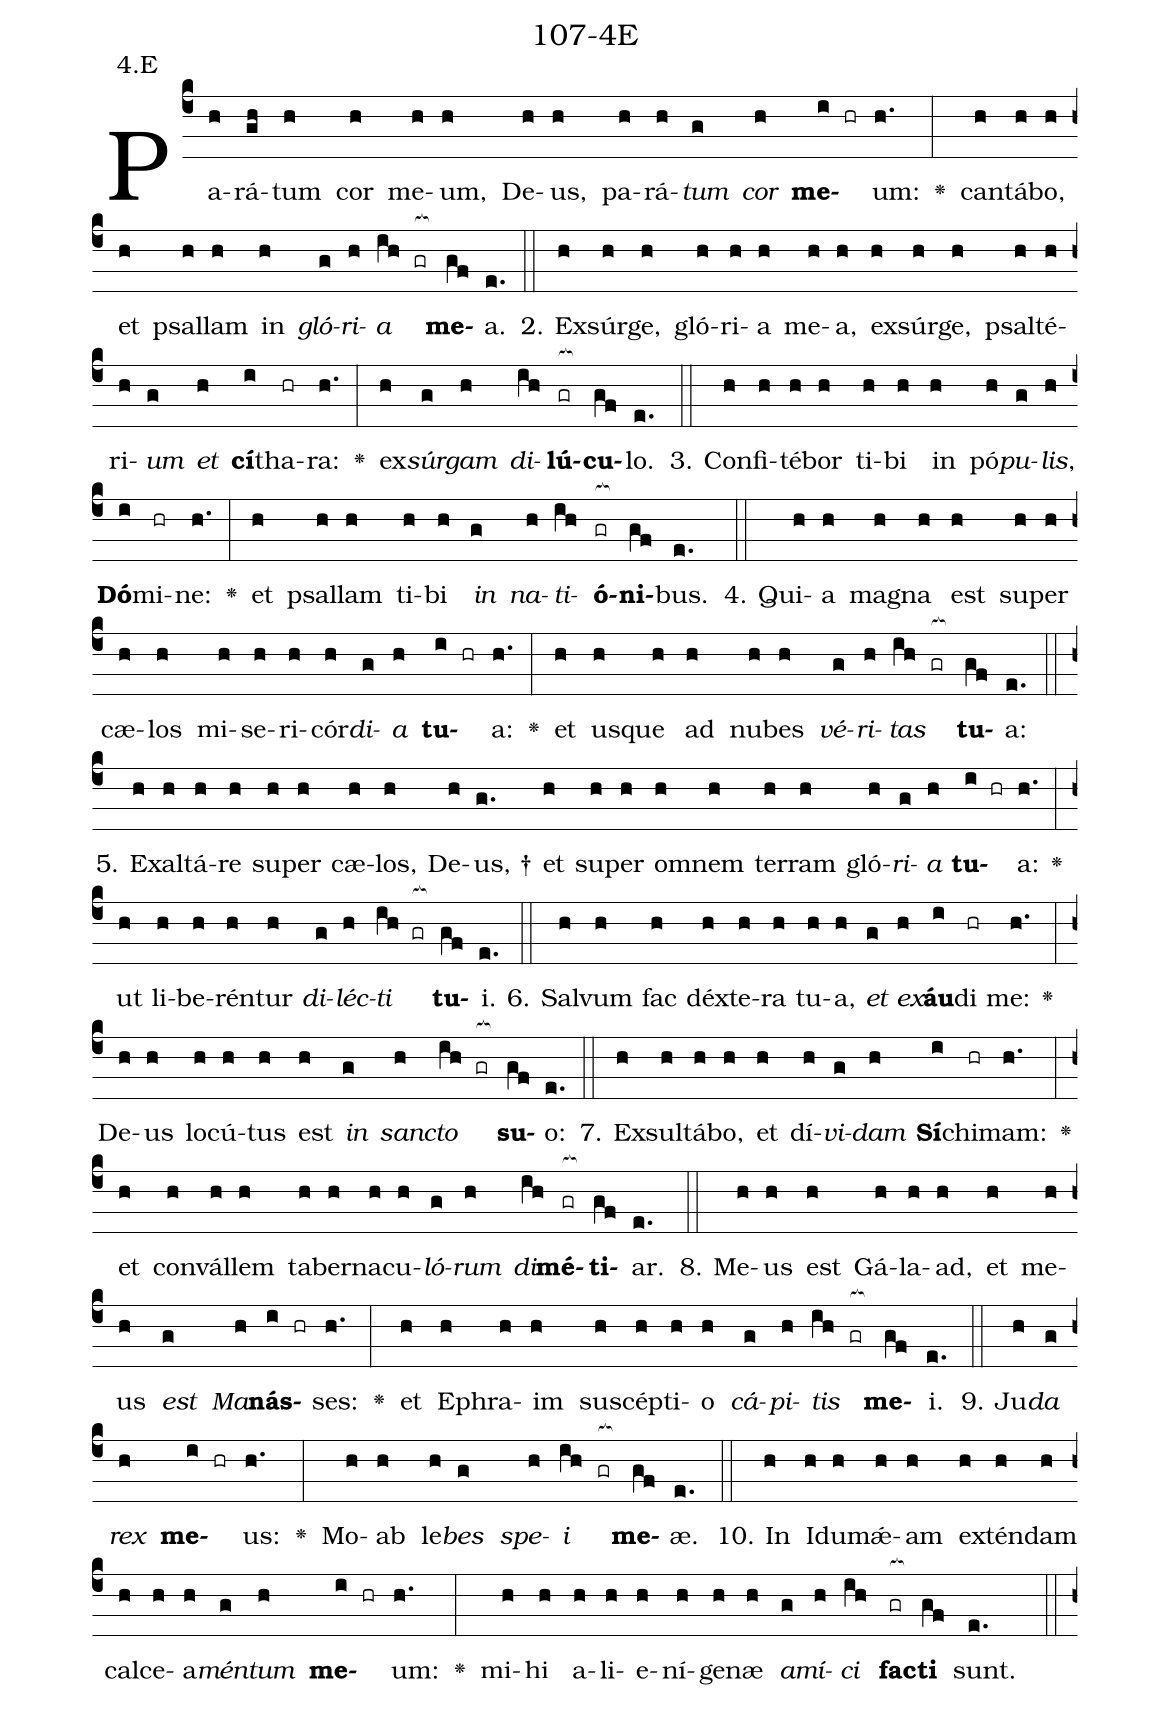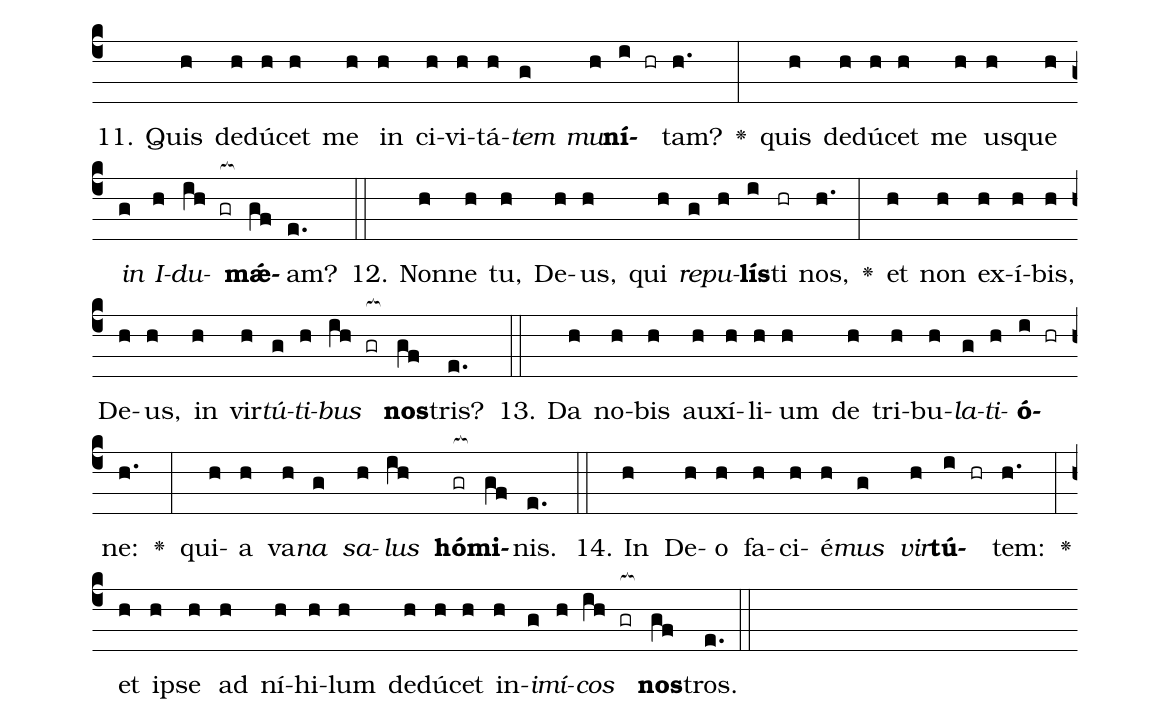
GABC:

name: 107-4E;
annotation: 4.E;
%%
(c4)Pa(h)rá(gh)tum(h) cor(h) me(h)um,(h) De(h)us,(h) pa(h)rá(h)<i>tum</i>(g) <i>cor</i>(h) <b>me</b>(i hr)um:(h.) <v>\greheightstar</v>(:) can(h)tá(h)bo,(h) et(h) psal(h)lam(h) in(h) <i>gló</i>(g)<i>ri</i>(h)<i>a</i>(ih gr[ocb:1{]) <b>me</b>(gf[ocb:0}])a.(e.) (::)
2. Ex(h)súr(h)ge,(h) gló(h)ri(h)a(h) me(h)a,(h) ex(h)súr(h)ge,(h) psal(h)té(h)ri(h)<i>um</i>(g) <i>et</i>(h) <b>cí</b>(i)tha(hr)ra:(h.) <v>\greheightstar</v>(:) ex(h)<i>súr</i>(g)<i>gam</i>(h) <i>di</i>(ih)<b>lú</b>(gr[ocb:1{])<b>cu</b>(gf[ocb:0}])lo.(e.) (::)
3. Con(h)fi(h)té(h)bor(h) ti(h)bi(h) in(h) pó(h)<i>pu</i>(g)<i>lis</i>,(h) <b>Dó</b>(i)mi(hr)ne:(h.) <v>\greheightstar</v>(:) et(h) psal(h)lam(h) ti(h)bi(h) <i>in</i>(g) <i>na</i>(h)<i>ti</i>(ih)<b>ó</b>(gr[ocb:1{])<b>ni</b>(gf[ocb:0}])bus.(e.) (::)
4. Qui(h)a(h) ma(h)gna(h) est(h) su(h)per(h) cæ(h)los(h) mi(h)se(h)ri(h)cór(h)<i>di</i>(g)<i>a</i>(h) <b>tu</b>(i hr)a:(h.) <v>\greheightstar</v>(:) et(h) us(h)que(h) ad(h) nu(h)bes(h) <i>vé</i>(g)<i>ri</i>(h)<i>tas</i>(ih gr[ocb:1{]) <b>tu</b>(gf[ocb:0}])a:(e.) (::)
5. Ex(h)al(h)tá(h)re(h) su(h)per(h) cæ(h)los,(h) De(h)us, †(g.) et(h) su(h)per(h) om(h)nem(h) ter(h)ram(h) gló(h)<i>ri</i>(g)<i>a</i>(h) <b>tu</b>(i hr)a:(h.) <v>\greheightstar</v>(:) ut(h) li(h)be(h)rén(h)tur(h) <i>di</i>(g)<i>léc</i>(h)<i>ti</i>(ih gr[ocb:1{]) <b>tu</b>(gf[ocb:0}])i.(e.) (::)
6. Sal(h)vum(h) fac(h) déx(h)te(h)ra(h) tu(h)a,(h) <i>et</i>(g) <i>ex</i>(h)<b>áu</b>(i)di(hr) me:(h.) <v>\greheightstar</v>(:) De(h)us(h) lo(h)cú(h)tus(h) est(h) <i>in</i>(g) <i>sanc</i>(h)<i>to</i>(ih gr[ocb:1{]) <b>su</b>(gf[ocb:0}])o:(e.) (::)
7. Ex(h)sul(h)tá(h)bo,(h) et(h) dí(h)<i>vi</i>(g)<i>dam</i>(h) <b>Sí</b>(i)chi(hr)mam:(h.) <v>\greheightstar</v>(:) et(h) con(h)vál(h)lem(h) ta(h)ber(h)na(h)cu(h)<i>ló</i>(g)<i>rum</i>(h) <i>di</i>(ih)<b>mé</b>(gr[ocb:1{])<b>ti</b>(gf[ocb:0}])ar.(e.) (::)
8. Me(h)us(h) est(h) Gá(h)la(h)ad,(h) et(h) me(h)us(h) <i>est</i>(g) <i>Ma</i>(h)<b>nás</b>(i hr)ses:(h.) <v>\greheightstar</v>(:) et(h) E(h)phra(h)im(h) su(h)scép(h)ti(h)o(h) <i>cá</i>(g)<i>pi</i>(h)<i>tis</i>(ih gr[ocb:1{]) <b>me</b>(gf[ocb:0}])i.(e.) (::)
9. Ju(h)<i>da</i>(g) <i>rex</i>(h) <b>me</b>(i hr)us:(h.) <v>\greheightstar</v>(:) Mo(h)ab(h) le(h)<i>bes</i>(g) <i>spe</i>(h)<i>i</i>(ih gr[ocb:1{]) <b>me</b>(gf[ocb:0}])æ.(e.) (::)
10. In(h) I(h)du(h)mǽ(h)am(h) ex(h)tén(h)dam(h) cal(h)ce(h)a(h)<i>mén</i>(g)<i>tum</i>(h) <b>me</b>(i hr)um:(h.) <v>\greheightstar</v>(:) mi(h)hi(h) a(h)li(h)e(h)ní(h)ge(h)næ(h) <i>a</i>(g)<i>mí</i>(h)<i>ci</i>(ih) <b>fac</b>(gr[ocb:1{])<b>ti</b>(gf[ocb:0}]) sunt.(e.) (::)
11. Quis(h) de(h)dú(h)cet(h) me(h) in(h) ci(h)vi(h)tá(h)<i>tem</i>(g) <i>mu</i>(h)<b>ní</b>(i hr)tam?(h.) <v>\greheightstar</v>(:) quis(h) de(h)dú(h)cet(h) me(h) us(h)que(h) <i>in</i>(g) <i>I</i>(h)<i>du</i>(ih gr[ocb:1{])<b>mǽ</b>(gf[ocb:0}])am?(e.) (::)
12. Non(h)ne(h) tu,(h) De(h)us,(h) qui(h) <i>re</i>(g)<i>pu</i>(h)<b>lís</b>(i)ti(hr) nos,(h.) <v>\greheightstar</v>(:) et(h) non(h) ex(h)í(h)bis,(h) De(h)us,(h) in(h) vir(h)<i>tú</i>(g)<i>ti</i>(h)<i>bus</i>(ih gr[ocb:1{]) <b>nos</b>(gf[ocb:0}])tris?(e.) (::)
13. Da(h) no(h)bis(h) au(h)xí(h)li(h)um(h) de(h) tri(h)bu(h)<i>la</i>(g)<i>ti</i>(h)<b>ó</b>(i hr)ne:(h.) <v>\greheightstar</v>(:) qui(h)a(h) va(h)<i>na</i>(g) <i>sa</i>(h)<i>lus</i>(ih) <b>hó</b>(gr[ocb:1{])<b>mi</b>(gf[ocb:0}])nis.(e.) (::)
14. In(h) De(h)o(h) fa(h)ci(h)é(h)<i>mus</i>(g) <i>vir</i>(h)<b>tú</b>(i hr)tem:(h.) <v>\greheightstar</v>(:) et(h) ip(h)se(h) ad(h) ní(h)hi(h)lum(h) de(h)dú(h)cet(h) in(h)<i>i</i>(g)<i>mí</i>(h)<i>cos</i>(ih gr[ocb:1{]) <b>nos</b>(gf[ocb:0}])tros.(e.) (::)
